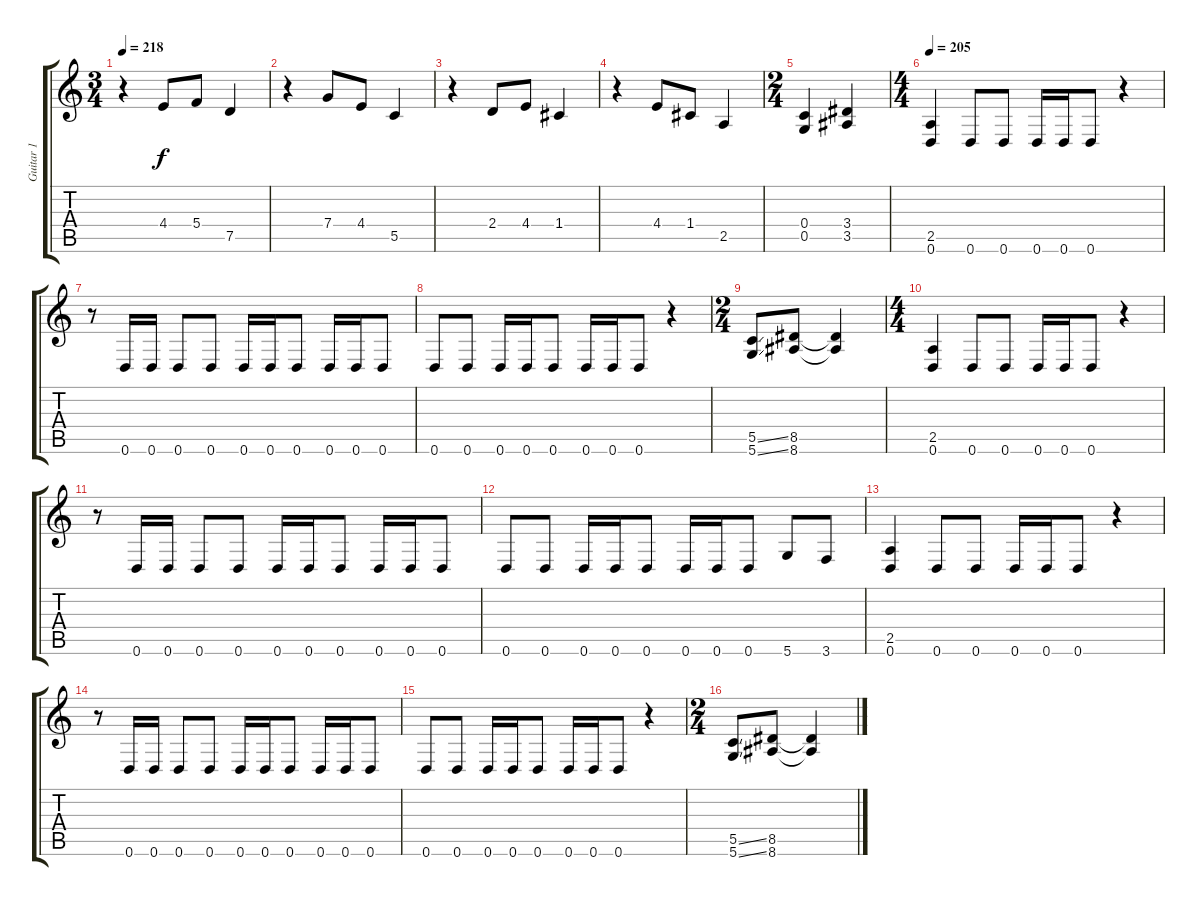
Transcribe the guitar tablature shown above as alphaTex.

\track ("Guitar 1" "Guitar 1") {instrument distortionguitar}
\staff {score tabs}
\tuning (D4 A3 F3 C3 G2 D2) {hide}
\ts (3 4)
\tempo 218
\clef g2
\ks c
r.4{dy f} 4.4.8 5.4.8 7.5.4 |
r.4 7.4.8 4.4.8 5.5.4 |
r.4 2.4.8 4.4.8 1.4.4 |
r.4 4.4.8 1.4.8 2.5.4 |
\ts (2 4)
(0.4 0.5).4 (3.4 3.5).4 |
\ts (4 4)
\tempo 205
(2.5 0.6).4 0.6.8 0.6.8 0.6.16 0.6.16 0.6.8 r.4 |
r.8 0.6.16 0.6.16 0.6.8 0.6.8 0.6.16 0.6.16 0.6.8 0.6.16 0.6.16 0.6.8 |
0.6.8 0.6.8 0.6.16 0.6.16 0.6.8 0.6.16 0.6.16 0.6.8 r.4 |
\ts (2 4)
(5.5{ss} 5.6{ss}).8 (8.5 8.6).8 (8.5{t} 8.6{t}).4 |
\ts (4 4)
(2.5 0.6).4 0.6.8 0.6.8 0.6.16 0.6.16 0.6.8 r.4 |
r.8 0.6.16 0.6.16 0.6.8 0.6.8 0.6.16 0.6.16 0.6.8 0.6.16 0.6.16 0.6.8 |
0.6.8 0.6.8 0.6.16 0.6.16 0.6.8 0.6.16 0.6.16 0.6.8 5.6.8 3.6.8 |
(2.5 0.6).4 0.6.8 0.6.8 0.6.16 0.6.16 0.6.8 r.4 |
r.8 0.6.16 0.6.16 0.6.8 0.6.8 0.6.16 0.6.16 0.6.8 0.6.16 0.6.16 0.6.8 |
0.6.8 0.6.8 0.6.16 0.6.16 0.6.8 0.6.16 0.6.16 0.6.8 r.4 |
\ts (2 4)
(5.5{ss} 5.6{ss}).8 (8.5 8.6).8 (8.5{t} 8.6{t}).4
